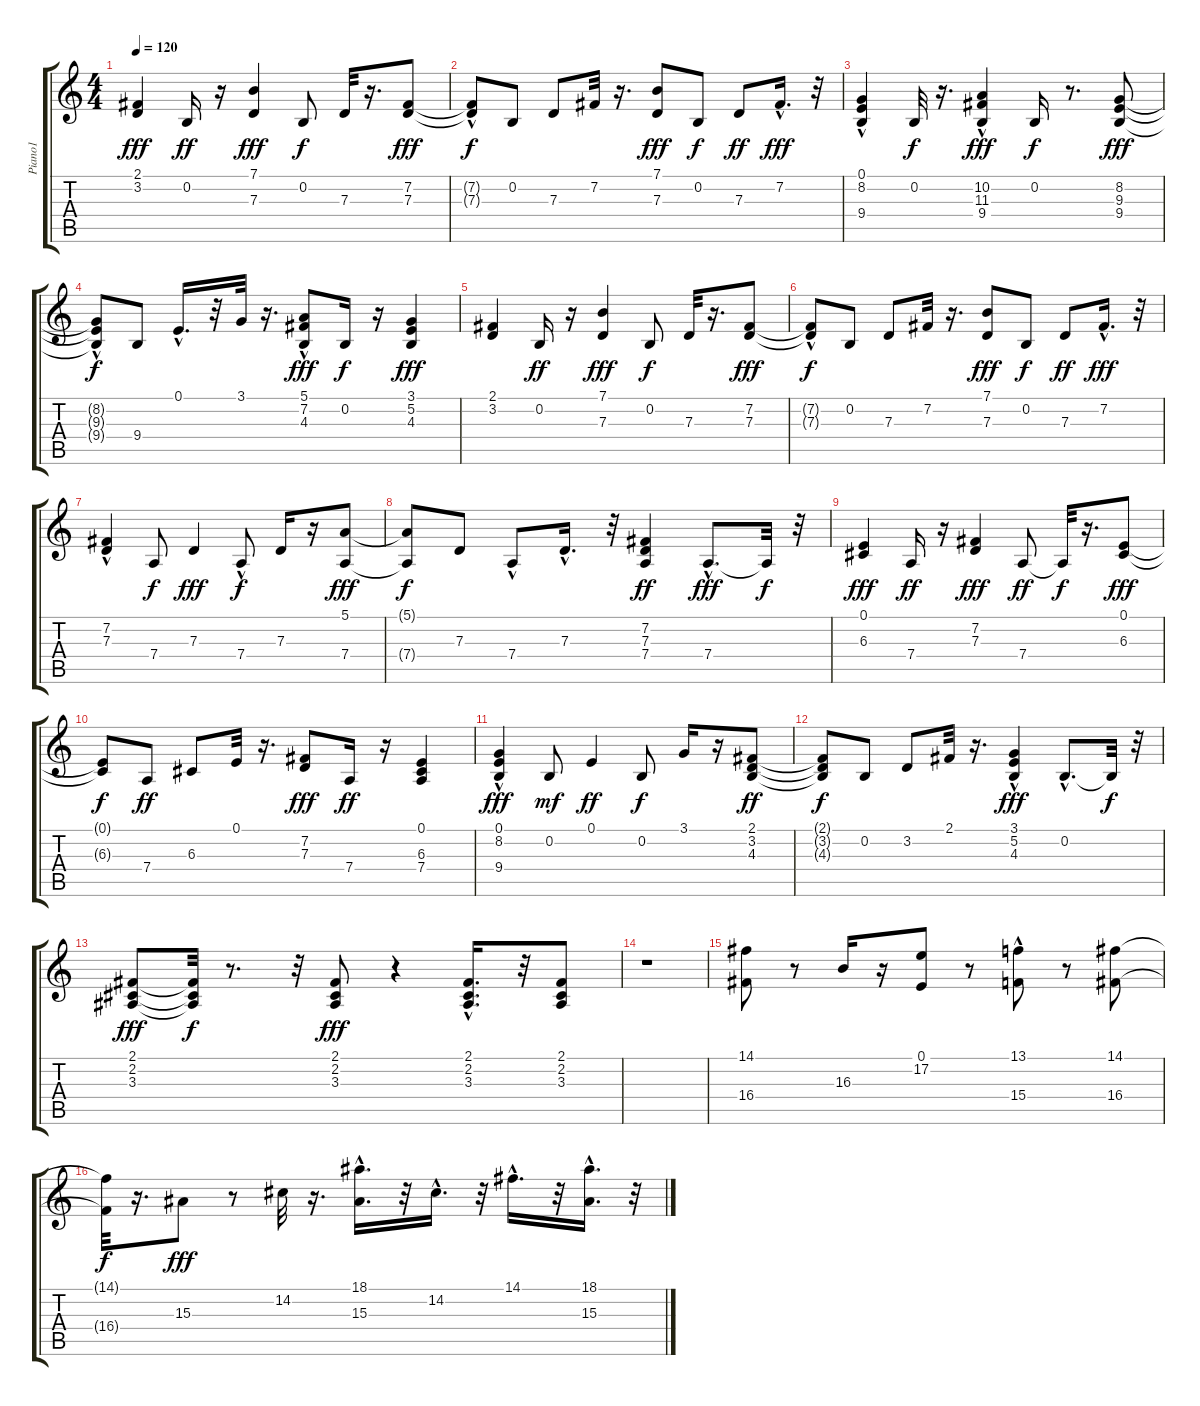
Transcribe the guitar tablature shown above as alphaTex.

\track ("Piano1" "Piano1") {instrument brightacousticpiano}
\staff {score tabs}
\tuning (E4 B3 G3 D3 A2 E2) {hide}
\ts (4 4)
\tempo 120
\clef g2
\ks c
(2.1 3.2).4{dy fff} 0.2.16{dy ff} r.16 (7.1 7.3).4{dy fff} 0.2.8{dy f} 7.3.32 r.16{d} (7.2 7.3).8{dy fff} |
(7.2{hac t} 7.3{t}).8{dy f} 0.2.8 7.3.8 7.2.32 r.16{d} (7.1 7.3).8{dy fff} 0.2.8{dy f} 7.3.8{dy ff} 7.2{hac}.16{d dy fff} r.32 |
(0.1 8.2 9.4{hac}).4 0.2.32{dy f} r.16{d} (10.2 11.3 9.4{hac}).4{dy fff} 0.2.16{dy f} r.8{d} (8.2 9.3 9.4).8{dy fff} |
(8.2{t} 9.3{t} 9.4{hac t}).8{dy f} 9.4.8 0.1{hac}.16{d} r.32 3.1.32 r.16{d} (5.1 7.2 4.3{hac}).8{dy fff} 0.2.16{dy f} r.16 (3.1 5.2 4.3).4{dy fff} |
(2.1 3.2).4 0.2.16{dy ff} r.16 (7.1 7.3).4{dy fff} 0.2.8{dy f} 7.3.32 r.16{d} (7.2 7.3).8{dy fff} |
(7.2{hac t} 7.3{t}).8{dy f} 0.2.8 7.3.8 7.2.32 r.16{d} (7.1 7.3).8{dy fff} 0.2.8{dy f} 7.3.8{dy ff} 7.2{hac}.16{d dy fff} r.32 |
(7.2{hac} 7.3).4 7.4.8{dy f} 7.3.4{dy fff} 7.4{hac}.8{dy f} 7.3.16 r.16 (5.1 7.4).8{dy fff} |
(5.1{t} 7.4{t}).8{dy f} 7.3.8 7.4{hac}.8 7.3{hac}.16{d} r.32 (7.2 7.3 7.4).4{dy ff} 7.4{hac}.8{d dy fff} 7.4{t}.32{dy f} r.32 |
(0.1 6.3).4{dy fff} 7.4.16{dy ff} r.16 (7.2 7.3).4{dy fff} 7.4.8{dy ff} 7.4{t}.32{dy f} r.16{d} (0.1 6.3).8{dy fff} |
(0.1{t} 6.3{t}).8{dy f} 7.4.8{dy ff} 6.3.8 0.1.32 r.16{d} (7.2 7.3).8{dy fff} 7.4.16{dy ff} r.16 (0.1 6.3 7.4).4 |
(0.1 8.2{hac} 9.4{hac}).4{dy fff} 0.2.8{dy mf} 0.1.4{dy ff} 0.2.8{dy f} 3.1.16 r.16 (2.1 3.2 4.3).8{dy ff} |
(2.1{t} 3.2{t} 4.3{t}).8{dy f} 0.2.8 3.2.8 2.1.32 r.16{d} (3.1{hac} 5.2{hac} 4.3).4{dy fff} 0.2{hac}.8{d} 0.2{t}.32{dy f} r.32 |
(2.1 2.2 3.3).8{dy fff} (2.1{t} 2.2{t} 3.3{t}).32{dy f} r.8{d} r.32 (2.1 2.2 3.3).8{dy fff} r.4 (2.1{hac} 2.2{hac} 3.3{hac}).16{d} r.32 (2.1 2.2 3.3).8 |
r.1 |
(14.1 16.4).8 r.8 16.3.16 r.16 (0.1 17.2).8 r.8 (13.1{hac} 15.4).8 r.8 (14.1 16.4).8 |
(14.1{t} 16.4{t}).32{dy f} r.16{d} 15.3.8{dy fff} r.8 14.2.32 r.16{d} (18.1{hac} 15.3{hac}).16{d} r.32 14.2{hac}.16{d} r.32 14.1{hac}.16{d} r.32 (18.1{hac} 15.3{hac}).16{d} r.32
